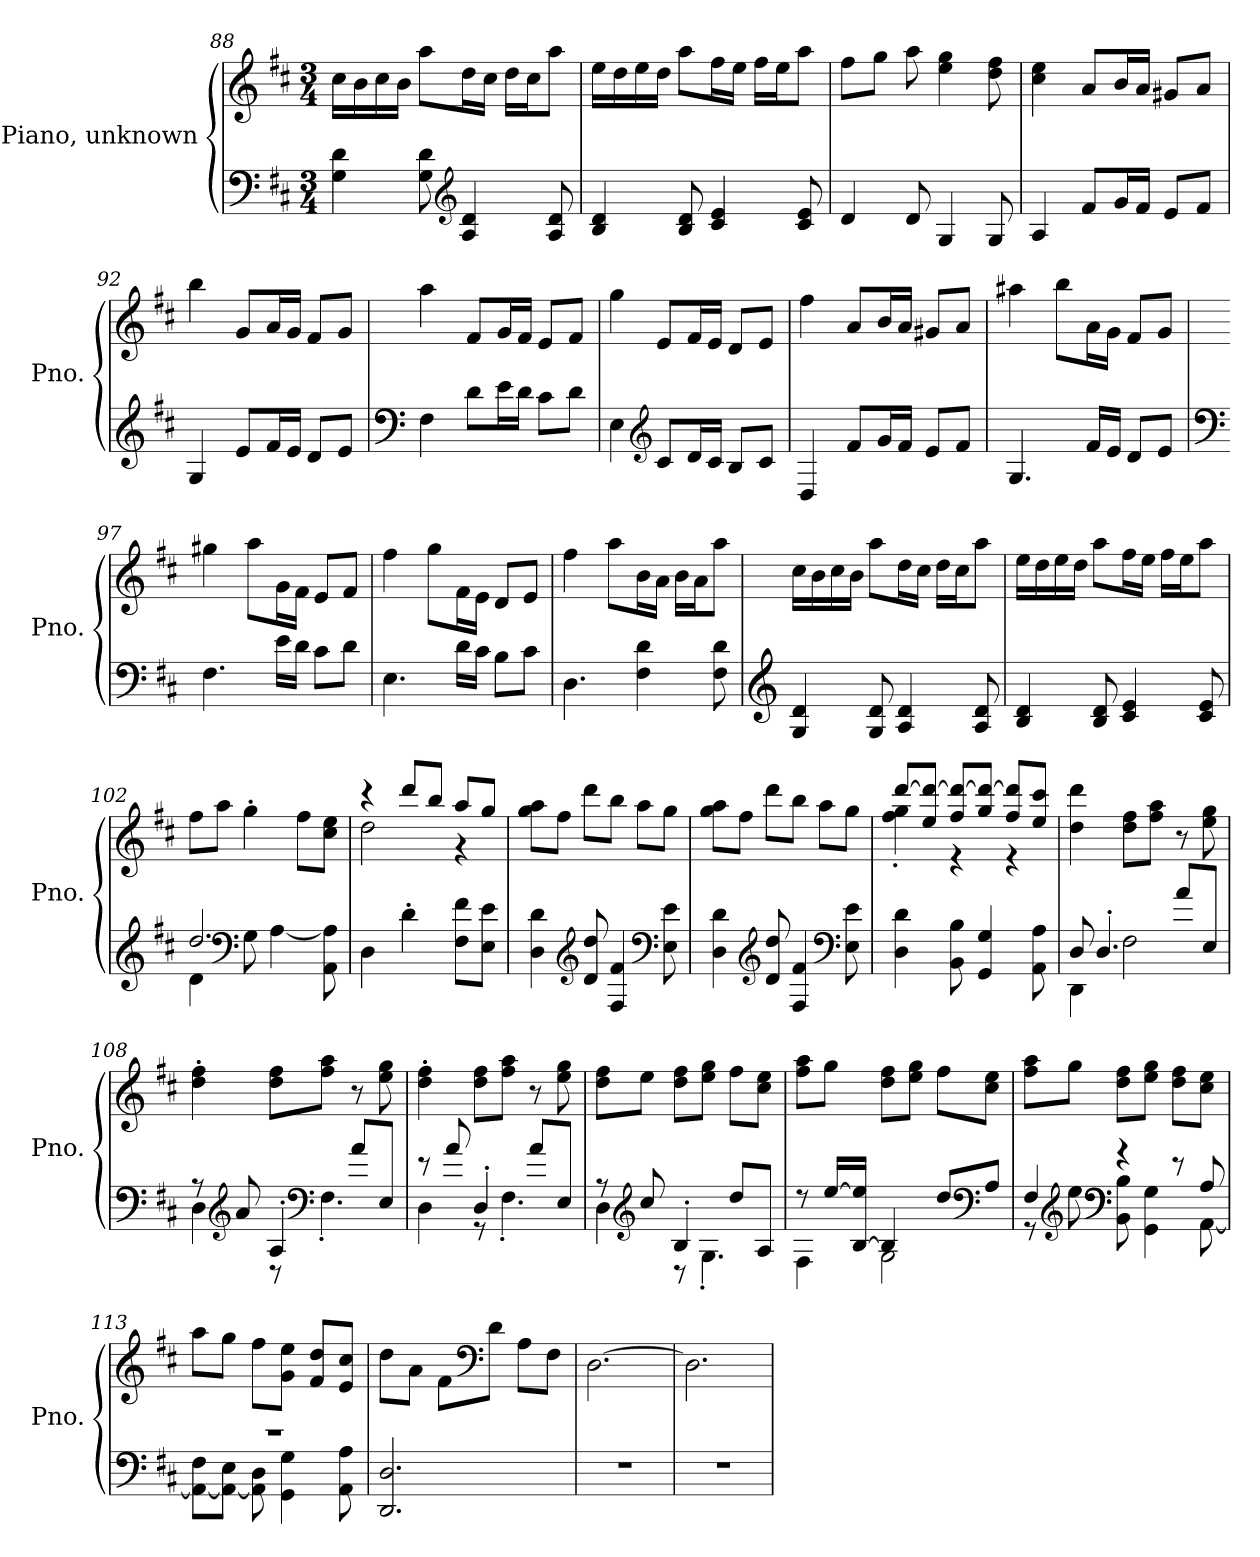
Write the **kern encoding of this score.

**kern	**kern
*part1	*part1
*staff2	*staff1
*I"Piano, unknown	*
*I'Pno.	*
!!LO:LB:g=z
*clefF4	*clefG2
*k[f#c#]	*k[f#c#]
*M3/4	*M3/4
=88	=88
4G\ 4d\	16cc#\LL
.	16b\
.	16cc#\
.	16b\JJ
8G\ 8d\	8aa\L
*clefG2	*
4A/ 4d/	16dd\L
.	16cc#\JJ
.	16dd\LL
.	16cc#\J
8A/ 8d/	8aa\J
=89	=89
4B/ 4d/	16ee\LL
.	16dd\
.	16ee\
.	16dd\JJ
8B/ 8d/	8aa\L
4c#/ 4e/	16ff#\L
.	16ee\JJ
.	16ff#\LL
.	16ee\J
8c#/ 8e/	8aa\J
=90	=90
4d/	8ff#\L
.	8gg\J
8d/	8aa\
4G/	4ee\ 4gg\
8G/	8dd\ 8ff#\
=91	=91
4A/	4cc#\ 4ee\
8f#/L	8a/L
16g/L	16b/L
16f#/JJ	16a/JJ
8e/L	8g#X/L
8f#/J	8a/J
!!LO:LB:g=z
=92	=92
4G/	4bb\
8e/L	8g/L
16f#/L	16a/L
16e/JJ	16g/JJ
8d/L	8f#/L
8e/J	8g/J
=93	=93
*clefF4	*
4F#\	4aa\
8d\L	8f#/L
16e\L	16g/L
16d\JJ	16f#/JJ
8c#\L	8e/L
8d\J	8f#/J
=94	=94
4E\	4gg\
*clefG2	*
8c#/L	8e/L
16d/L	16f#/L
16c#/JJ	16e/JJ
8B/L	8d/L
8c#/J	8e/J
=95	=95
4D/	4ff#\
8f#/L	8a/L
16g/L	16b/L
16f#/JJ	16a/JJ
8e/L	8g#X/L
8f#/J	8a/J
=96	=96
4.G/	4aa#X\
.	8bb\L
16f#/LL	16a\L
16e/JJ	16g\JJ
8d/L	8f#/L
8e/J	8g/J
!!LO:LB:g=z
=97	=97
*clefF4	*
4.F#\	4gg#X\
.	8aa\L
16e\LL	16g\L
16d\JJ	16f#\JJ
8c#\L	8e/L
8d\J	8f#/J
=98	=98
4.E\	4ff#\
.	8gg\L
16d\LL	16f#\L
16c#\JJ	16e\JJ
8B\L	8d/L
8c#\J	8e/J
=99	=99
4.D\	4ff#\
.	8aa\L
4F#\ 4d\	16b\L
.	16a\JJ
.	16b\LL
.	16a\J
8F#\ 8d\	8aa\J
=100	=100
*clefG2	*
4G/ 4d/	16cc#\LL
.	16b\
.	16cc#\
.	16b\JJ
8G/ 8d/	8aa\L
4A/ 4d/	16dd\L
.	16cc#\JJ
.	16dd\LL
.	16cc#\J
8A/ 8d/	8aa\J
!!LO:LB:g=z
=101	=101
4B/ 4d/	16ee\LL
.	16dd\
.	16ee\
.	16dd\JJ
8B/ 8d/	8aa\L
4c#/ 4e/	16ff#\L
.	16ee\JJ
.	16ff#\LL
.	16ee\J
8c#/ 8e/	8aa\J
=102	=102
*^	*
2.dd/	4d\	8ff#\L
.	.	8aa\J
*clefF4	*	*
.	8G\	4gg'\
.	[4A\	.
.	.	8ff#\L
.	8AA\ 8A\]	8cc#\ 8ee\J
*v	*v	*
=103	=103
*	*^
4D\	4r	2dd\
4d'\	8ddd/L	.
.	8bb/J	.
8F#\ 8f#\L	8aa/L	4r
8E\ 8e\J	8gg/J	.
*	*v	*v
=104	=104
4D\ 4d\	8gg\ 8aa\L
.	8ff#\J
*clefG2	*
8d/ 8dd/	8ddd\L
4F#/ 4f#/	8bb\J
.	8aa\L
*clefF4	*
8E\ 8e\	8gg\J
!!LO:PB:g=z
=105	=105
4D\ 4d\	8gg\ 8aa\L
.	8ff#\J
*clefG2	*
8d/ 8dd/	8ddd\L
4F#/ 4f#/	8bb\J
.	8aa\L
*clefF4	*
8E\ 8e\	8gg\J
=106	=106
*	*^
4D\ 4d\	[8ddd/L	4ff#\' 4gg\'
.	8ee/ 8ddd/_J	.
8BB\ 8B\	8ff#/ 8ddd/_L	4r
4GG/ 4G/	8gg/ 8ddd/_J	.
.	8ff#/ 8ddd/]L	4r
8AA\ 8A\	8ee/ 8ccc#/J	.
*	*v	*v
=107	=107
*^	*
8D/	4DD\	4dd\ 4ddd\
4.D'/	.	.
.	2F#\	8dd\ 8ff#\L
.	.	8ff#\ 8aa\J
8a/L	.	8r
8E/J	.	8ee\ 8gg\
=108	=108	=108
8r	4D\	4dd\' 4ff#\'
*clefG2	*	*
8a/	.	.
4A'/	8r	8dd\ 8ff#\L
*clefF4	*	*
.	4.F#'\	8ff#\ 8aa\J
8a/L	.	8r
8E/J	.	8ee\ 8gg\
!!LO:LB:g=z
=109	=109	=109
8r	4D\	4dd\' 4ff#\'
8a/	.	.
4D'/	8r	8dd\ 8ff#\L
.	4.F#'\	8ff#\ 8aa\J
8a/L	.	8r
8E/J	.	8ee\ 8gg\
=110	=110	=110
8r	4D\	8dd\ 8ff#\L
*clefG2	*	*
8cc#/	.	8ee\J
4B'/	8r	8dd\ 8ff#\L
.	4.G'\	8ee\ 8gg\J
8dd/L	.	8ff#\L
8A/J	.	8cc#\ 8ee\J
=111	=111	=111
8r	4F#\	8ff#\ 8aa\L
[16ee/LL	.	8gg\J
[16B/ 16ee/]JJ	.	.
4B/]	2G\	8dd\ 8ff#\L
.	.	8ee\ 8gg\J
8dd/L	.	8ff#\L
*clefF4	*	*
8A/J	.	8cc#\ 8ee\J
=112	=112	=112
4F#/	8r	8ff#\ 8aa\L
*clefG2	*	*
.	8ee\	8gg\J
*clefF4	*	*
4r	8BB\ 8B\	8dd\ 8ff#\L
.	4GG\ 4G\	8ee\ 8gg\J
8r	.	8dd\ 8ff#\L
8A/	[8AA\	8cc#\ 8ee\J
!!LO:LB:g=z
=113	=113	=113
2.r	8AA\_ 8F#\L	8aa\L
.	8AA\_ 8E\J	8gg\J
.	8AA\] 8D\	8ff#\L
.	4GG\ 4G\	8g\ 8ee\J
.	.	8f#/ 8dd/L
.	8AA\ 8A\	8e/ 8cc#/J
*v	*v	*
=114	=114
2.DD/ 2.D/	8dd\L
.	8a\J
.	8f#\L
*	*clefF4
.	8d\J
.	8A\L
.	8F#\J
=115	=115
2.r	[2.D\
=116	=116
2.r	2.D\]
=	=
*-	*-
